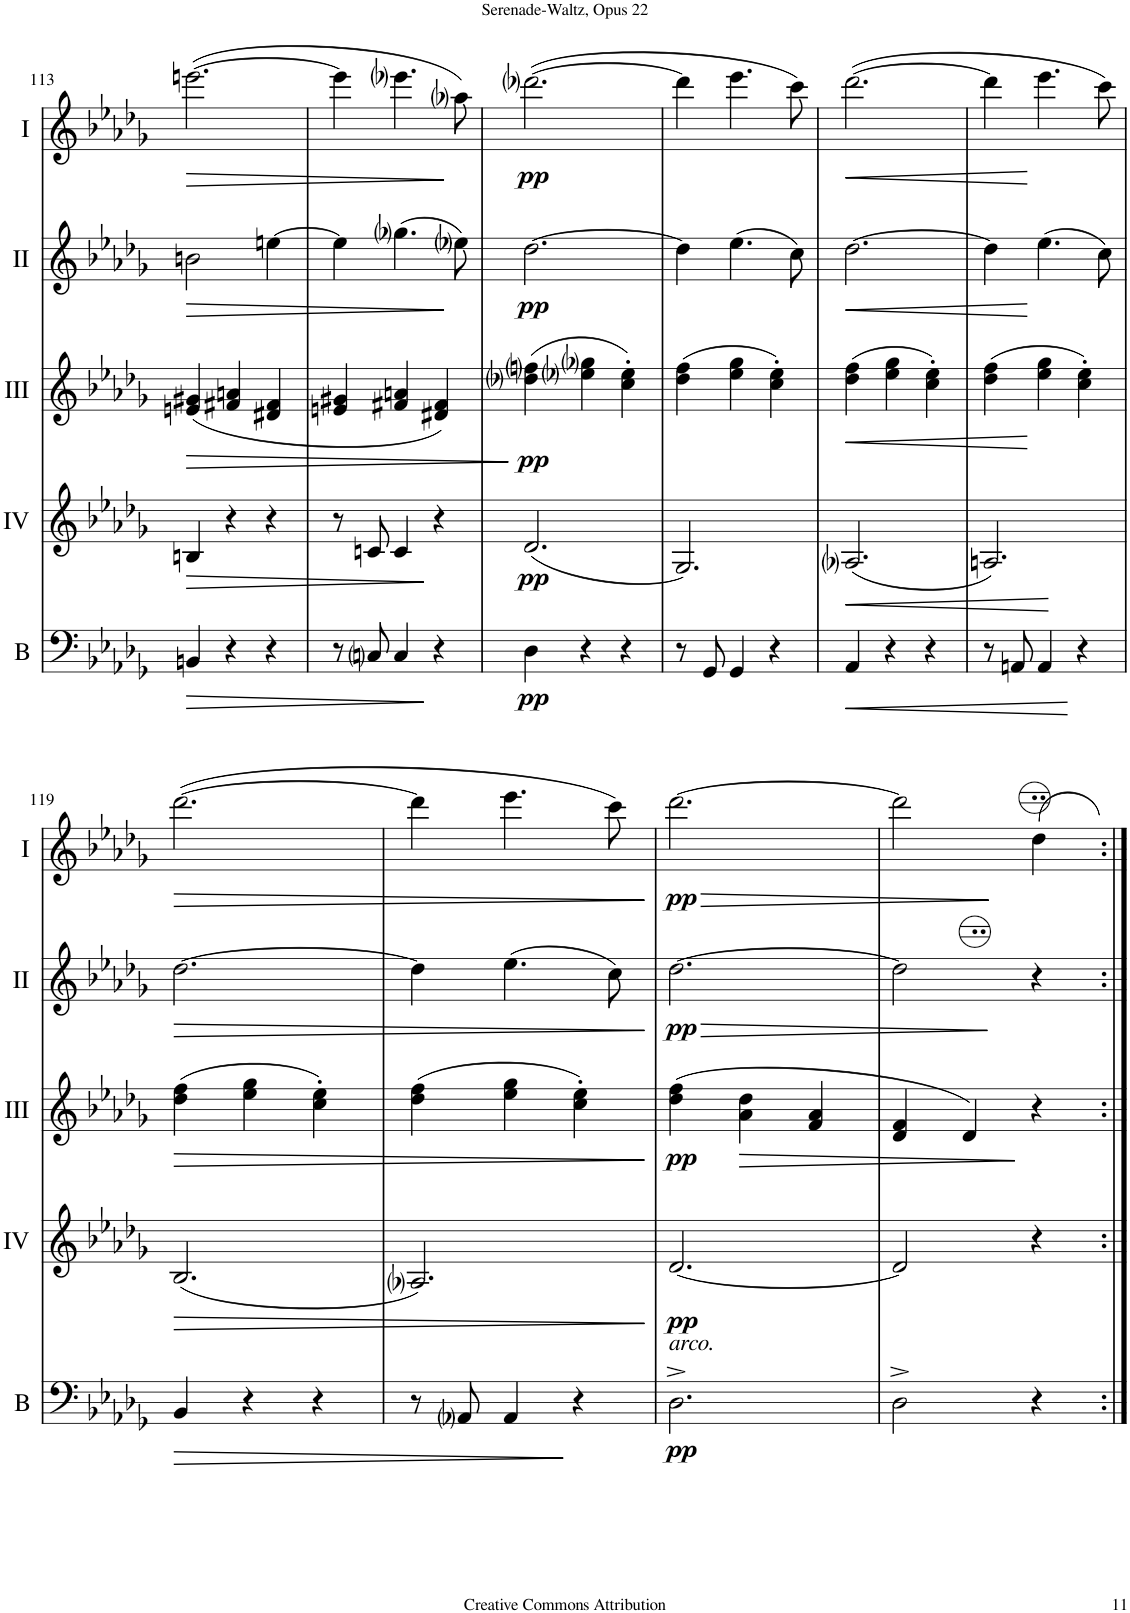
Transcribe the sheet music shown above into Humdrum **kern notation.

**kern	**dynam	**kern	**dynam	**kern	**dynam	**kern	**dynam	**kern	**dynam
*part5	*part5	*part4	*part4	*part3	*part3	*part2	*part2	*part1	*part1
*staff5	*staff5	*staff4	*staff4	*staff3	*staff3	*staff2	*staff2	*staff1	*staff1
*I"Bass	*	*I"Acc. 4	*	*I"Acc. 3	*	*I"Acc. 2	*	*I"Acc. 1	*
*I'B	*	*	*	*	*	*	*	*	*
!!LO:PB:g=z
*clefF4	*	*clefG2	*	*clefG2	*	*clefG2	*	*clefG2	*
*Trd7c12	*	*Trd7c12	*	*Trd7c12	*	*	*	*	*
*k[b-e-a-d-g-]	*	*k[b-e-a-d-g-]	*	*k[b-e-a-d-g-]	*	*k[b-e-a-d-g-]	*	*k[b-e-a-d-g-]	*
*M3/4	*	*M3/4	*	*M3/4	*	*M3/4	*	*M3/4	*
=113	=113	=113	=113	=113	=113	=113	=113	=113	=113
!	!LO:HP:b	!	!LO:HP:b	!	!LO:HP:b	!	!LO:HP:b	!	!LO:HP:b
4BBn/	>	4Bn/	>	(4en/ 4g#X/	>	2bn\	>	([2.eeen\	>
4r	.	4r	.	4f#X/ 4an/	.	.	.	.	.
4r	.	4r	.	4d#X/ 4f#/	.	[4een\	.	.	.
=114	=114	=114	=114	=114	=114	=114	=114	=114	=114
8r	.	8r	.	4en/ 4g#X/	.	4ee\]	.	4eee\]	.
8Cni/	.	8cn/	.	.	.	.	.	.	.
4C/	.	4c/	.	4f#X/ 4an/	.	(4.gg-i\	.	4.eee-i\	.
4r	]	4r	]	4d#X/ 4f#/)	.	.	.	.	.
.	.	.	.	.	.	8ee-i\)	]	8aa-i\)	]
.	.	.	.	.	]	.	.	.	.
=115	=115	=115	=115	=115	=115	=115	=115	=115	=115
!	!LO:DY:b	!	!LO:DY:b	!	!LO:DY:b	!	!LO:DY:b	!	!LO:DY:b
4D-\	pp	(2.d-/	pp	(4dd-i\ 4ffni\	pp	[2.dd-\	pp	([2.ddd-i\	pp
4r	.	.	.	4ee-i\ 4gg-i\	.	.	.	.	.
4r	.	.	.	4cc\' 4ee-\')	.	.	.	.	.
=116	=116	=116	=116	=116	=116	=116	=116	=116	=116
8r	.	2.G-/)	.	(4dd-\ 4ff\	.	4dd-\]	.	4ddd-\]	.
8GG-/	.	.	.	.	.	.	.	.	.
4GG-/	.	.	.	4ee-\ 4gg-\	.	(4.ee-\	.	4.eee-\	.
4r	.	.	.	4cc\' 4ee-\')	.	.	.	.	.
.	.	.	.	.	.	8cc\)	.	8ccc\)	.
=117	=117	=117	=117	=117	=117	=117	=117	=117	=117
!	!LO:HP:b	!	!LO:HP:b	!	!LO:HP:b	!	!LO:HP:b	!	!LO:HP:b
4AA-/	<	(2.A-i/	<	(4dd-\ 4ff\	<	[2.dd-\	<	([2.ddd-\	<
4r	.	.	.	4ee-\ 4gg-\	.	.	.	.	.
4r	.	.	.	4cc\' 4ee-\')	.	.	.	.	.
=118	=118	=118	=118	=118	=118	=118	=118	=118	=118
8r	.	2.An/)	.	(4dd-\ 4ff\	.	4dd-\]	.	4ddd-\]	.
8AAn/	.	.	.	.	.	.	.	.	.
4AA/	.	.	.	4ee-\ 4gg-\	[	(4.ee-\	[	4.eee-\	[
4r	[	.	.	4cc\' 4ee-\')	.	.	.	.	.
.	.	.	.	.	.	8cc\)	.	8ccc\)	.
.	.	.	[	.	.	.	.	.	.
!!LO:LB:g=z
=119	=119	=119	=119	=119	=119	=119	=119	=119	=119
!	!LO:HP:b	!	!LO:HP:b	!	!LO:HP:b	!	!LO:HP:b	!	!LO:HP:b
4BB-/	>	(2.B-/	>	(4dd-\ 4ff\	>	[2.dd-\	>	([2.ddd-\	>
4r	.	.	.	4ee-\ 4gg-\	.	.	.	.	.
4r	.	.	.	4cc\' 4ee-\')	.	.	.	.	.
=120	=120	=120	=120	=120	=120	=120	=120	=120	=120
8r	.	2.A-i/)	.	(4dd-\ 4ff\	.	4dd-\]	.	4ddd-\]	.
8AA-i/	.	.	.	.	.	.	.	.	.
4AA-/	.	.	.	4ee-\ 4gg-\	.	(4.ee-\	.	4.eee-\	.
4r	]	.	.	4cc\' 4ee-\')	.	.	.	.	.
.	.	.	.	.	.	8cc\)	.	8ccc\)	.
.	.	.	]	.	]	.	]	.	]
=121	=121	=121	=121	=121	=121	=121	=121	=121	=121
!LO:TX:a:i:t=arco.	!	!	!	!	!	!	!	!	!
!	!LO:DY:b	!	!LO:DY:b	!	!LO:DY:b	!	!LO:HP:b	!	!LO:HP:b
!	!	!	!	!	!	!	!LO:DY:n=1:b	!	!LO:DY:n=1:b
2.D-^\	pp	[2.d-/	pp	(4dd-\ 4ff\	pp	[2.dd-\	> pp	[2.ddd-\	> pp
!	!	!	!	!	!LO:HP:b	!	!	!	!
.	.	.	.	4a-\ 4dd-\	>	.	.	.	.
.	.	.	.	4f/ 4a-/	.	.	.	.	.
=122	=122	=122	=122	=122	=122	=122	=122	=122	=122
2D-^\	.	2d-/]	.	4d-/ 4f/	.	2dd-\]	.	2ddd-\]	.
.	.	.	.	4d-/)	.	.	.	.	.
4r	.	4r	.	4r	]	4r	]	4dd-\	]
=:|!	=:|!	=:|!	=:|!	=:|!	=:|!	=:|!	=:|!	=:|!	=:|!
*-	*-	*-	*-	*-	*-	*-	*-	*-	*-
